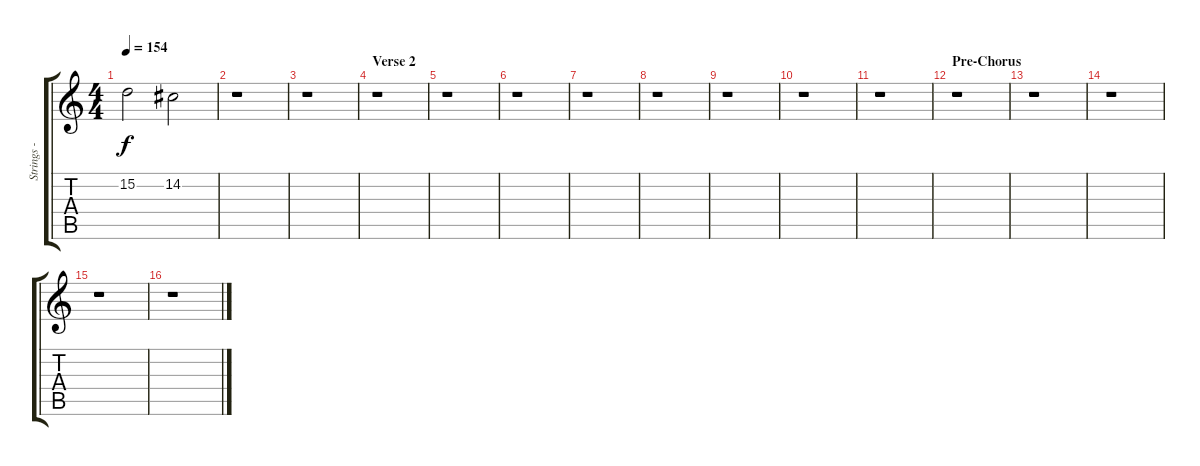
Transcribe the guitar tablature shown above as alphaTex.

\track ("Strings - Melody" "Strings - ") {instrument tremolostrings}
\staff {score tabs}
\tuning (E4 B3 G3 D3 A2 E2) {hide}
\ts (4 4)
\tempo 154
\clef g2
\ks c
15.2.2{dy f} 14.2.2 |
r.1 |
r.1 |
\section ("" "Verse 2")
r.1 |
r.1 |
r.1 |
r.1 |
r.1 |
r.1 |
r.1 |
r.1 |
\section ("" "Pre-Chorus")
r.1 |
r.1 |
r.1 |
r.1 |
r.1
